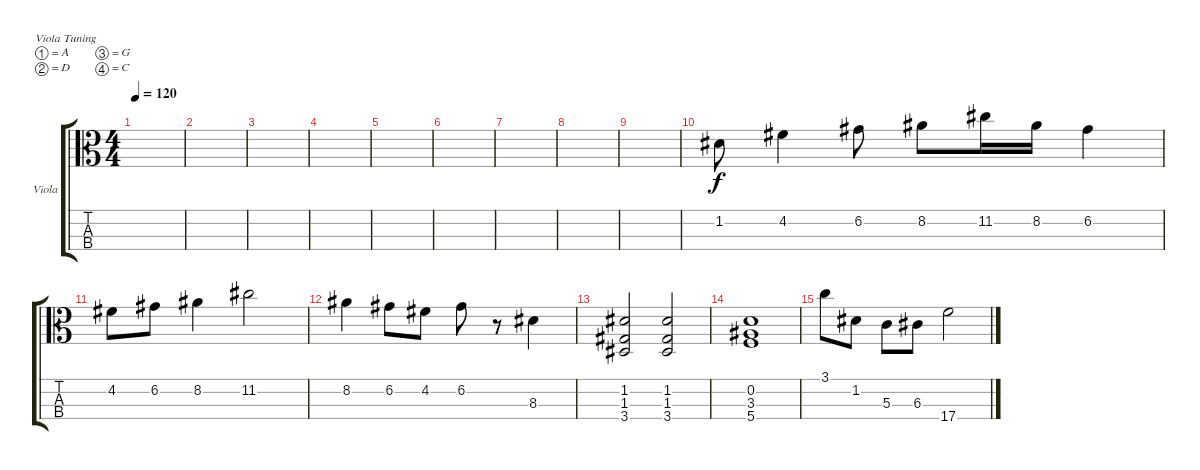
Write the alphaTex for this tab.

\defaultSystemsLayout 4
\bracketExtendMode groupsimilarinstruments
\firstSystemTrackNameOrientation horizontal
\otherSystemsTrackNameOrientation horizontal
\track ("Viola" "Viola") {instrument viola}
\staff {score tabs}
\tuning (A4 D4 G3 C3)
\ts (4 4)
\tempo 120
\clef c3
\scale
0.333333
\ks c
|
\scale
0.333333 |
\scale
0.333333 |
\scale
0.333333 |
\scale
0.333333 |
\scale
0.333333 |
\scale
0.333333 |
\scale
0.333333 |
\scale
0.333333 |
\scale
0.333333 1.2.8 4.2.4 6.2.8 8.2.8 11.2.16 8.2.16 6.2.4 |
\scale
0.333333 4.2.8 6.2.8 8.2.4 11.2.2 |
\scale
0.333333 8.2.4 6.2.8 4.2.8 6.2.8 r.8 8.3.4 |
\scale
0.333333 (3.4 1.3 1.2).2 (3.4 1.3 1.2).2 |
\scale
0.333333 (5.4 3.3 0.2).1 |
\scale
0.333333 3.1.8 1.2.8 5.3.8 6.3.8 17.4.2 |
\scale
0.333333
